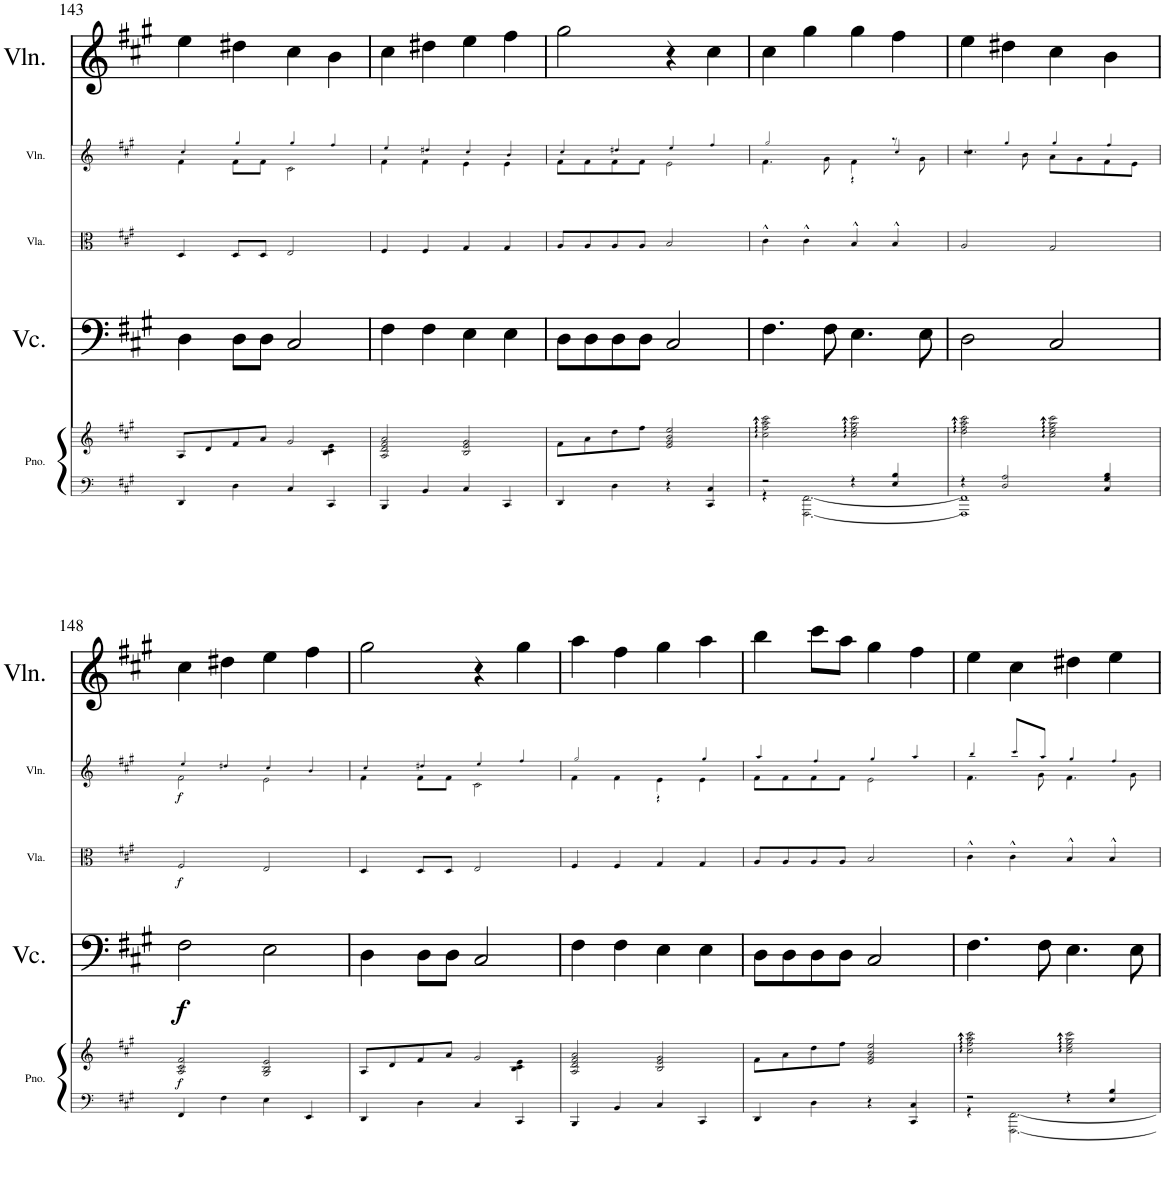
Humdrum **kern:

**kern	**kern	**dynam	**kern	**dynam	**kern	**dynam	**kern	**dynam	**kern
*part5	*part5	*part5	*part4	*part4	*part3	*part3	*part2	*part2	*part1
*staff6	*staff5	*staff5/6	*staff4	*staff4	*staff3	*staff3	*staff2	*staff2	*staff1
*I"Piano	*	*	*I"Violoncello	*	*I"Viola	*	*I"Violin	*	*I"Violin
*I'Pno.	*	*	*I'Vc.	*	*I'Vla.	*	*I'Vln.	*	*I'Vln.
!!LO:PB:g=z
*clefF4	*clefG2	*	*clefF4	*	*clefC3	*	*clefG2	*	*clefG2
*k[f#c#g#]	*k[f#c#g#]	*	*k[f#c#g#]	*	*k[f#c#g#]	*	*k[f#c#g#]	*	*k[f#c#g#]
*M2/2	*M2/2	*	*M2/2	*	*M2/2	*	*M2/2	*	*M2/2
*met(c|)	*met(c|)	*	*met(c|)	*	*met(c|)	*	*met(c|)	*	*met(c|)
=143	=143	=143	=143	=143	=143	=143	=143	=143	=143
*	*^	*	*	*	*	*	*^	*	*
4DD/	8A/L	2.ryy	.	4D\	.	4D/	.	4f#\	4cc#!/	.	4ee\
.	8d/	.	.	.	.	.	.	.	.	.	.
4D\	8f#/	.	.	8D\L	.	8D/L	.	8f#\L	4gg#!/	.	4dd#X\
.	8a/J	.	.	8D\J	.	8D/J	.	8f#\J	.	.	.
4C#/	2g#/	.	.	2C#/	.	2E/	.	2c#\	4gg#!/	.	4cc#\
4CC#/	.	4B\ 4c#\ 4e\	.	.	.	.	.	.	4ff#!/	.	4b\
*	*v	*v	*	*	*	*	*	*	*	*	*
=144	=144	=144	=144	=144	=144	=144	=144	=144	=144	=144
4BBB/	2A/ 2d/ 2f#/ 2a/	.	4F#\	.	4F#/	.	4f#\	4ee!/	.	4cc#\
4BB/	.	.	4F#\	.	4F#/	.	4f#\	4dd#X!/	.	4dd#X\
4C#/	2B/ 2e/ 2g#/	.	4E\	.	4G#/	.	4e\	4cc#!/	.	4ee\
4CC#/	.	.	4E\	.	4G#/	.	4e\	4b!/	.	4ff#\
=145	=145	=145	=145	=145	=145	=145	=145	=145	=145	=145
4DD/	8f#\L	.	8D\L	.	8A/L	.	8f#\L	4cc#!/	.	2gg#\
.	8a\	.	8D\	.	8A/	.	8f#\	.	.	.
4D\	8dd\	.	8D\	.	8A/	.	8f#\	4dd#X!/	.	.
.	8ff#\J	.	8D\J	.	8A/J	.	8f#\J	.	.	.
4r	2e/ 2g#/ 2b/ 2ee/	.	2C#/	.	2B/	.	2e\	4ee!/	.	4r
4CC#/ 4C#/	.	.	.	.	.	.	.	4ff#!/	.	4cc#\
=146	=146	=146	=146	=146	=146	=146	=146	=146	=146	=146
*^	*	*	*	*	*	*	*	*	*	*
2r	4r	2cc#\ 2ff#\ 2aa\ 2ccc#\	.	4.F#\	.	4c#^^\	.	4.f#\	2gg#!/	.	4cc#\
.	[2.FFF#\ [2.FF#\	.	.	.	.	4c#^^\	.	.	.	.	4gg#\
.	.	.	.	8F#\	.	.	.	8g#\	.	.	.
4r	.	2cc#\ 2ee\ 2gg#\ 2ccc#\	.	4.E\	.	4B^^/	.	4f#\	4r	.	4gg#\
4E/ 4B/	.	.	.	.	.	4B^^/	.	8r	4cc#!/	.	4ff#\
.	.	.	.	8E\	.	.	.	8g#\	.	.	.
=147	=147	=147	=147	=147	=147	=147	=147	=147	=147	=147	=147
4r	1FFF#] 1FF#]	2dd\ 2ff#\ 2aa\ 2ccc#\	.	2D\	.	2A/	.	4.cc#\	4cc#!/	.	4ee\
2D/ 2A/	.	.	.	.	.	.	.	.	4gg#!/	.	4dd#X\
.	.	.	.	.	.	.	.	8b\	.	.	.
.	.	2cc#\ 2ee\ 2gg#\ 2ccc#\	.	2C#/	.	2G#/	.	8a\L	4gg#!/	.	4cc#\
.	.	.	.	.	.	.	.	8g#\	.	.	.
4C#/ 4G#/ 4B/	.	.	.	.	.	.	.	8f#\	4ff#!/	.	4b\
.	.	.	.	.	.	.	.	8e\J	.	.	.
*v	*v	*	*	*	*	*	*	*	*	*	*
!!LO:LB:g=z
=148	=148	=148	=148	=148	=148	=148	=148	=148	=148	=148
!	!	!LO:DY:b	!	!LO:DY:b	!	!LO:DY:b	!	!	!LO:DY:b	!
4FF#/	2A/ 2c#/ 2f#/	f	2F#\	f	2F#/	f	2f#\	4ee!/	f	4cc#\
4F#\	.	.	.	.	.	.	.	4dd#X!/	.	4dd#X\
4E\	2G#/ 2B/ 2e/	.	2E\	.	2E/	.	2e\	4cc#!/	.	4ee\
4EE/	.	.	.	.	.	.	.	4b!/	.	4ff#\
=149	=149	=149	=149	=149	=149	=149	=149	=149	=149	=149
*	*^	*	*	*	*	*	*	*	*	*
4DD/	8A/L	2.ryy	.	4D\	.	4D/	.	4f#\	4cc#!/	.	2gg#\
.	8d/	.	.	.	.	.	.	.	.	.	.
4D\	8f#/	.	.	8D\L	.	8D/L	.	8f#\L	4dd#X!/	.	.
.	8a/J	.	.	8D\J	.	8D/J	.	8f#\J	.	.	.
4C#/	2g#/	.	.	2C#/	.	2E/	.	2c#\	4ee!/	.	4r
4CC#/	.	4B\ 4c#\ 4e\	.	.	.	.	.	.	4ff#!/	.	4gg#\
*	*v	*v	*	*	*	*	*	*	*	*	*
=150	=150	=150	=150	=150	=150	=150	=150	=150	=150	=150
4BBB/	2A/ 2d/ 2f#/ 2a/	.	4F#\	.	4F#/	.	4f#\	2gg#!/	.	4aa\
4BB/	.	.	4F#\	.	4F#/	.	4f#\	.	.	4ff#\
4C#/	2B/ 2e/ 2g#/	.	4E\	.	4G#/	.	4e\	4r	.	4gg#\
4CC#/	.	.	4E\	.	4G#/	.	4e\	4gg#!/	.	4aa\
=151	=151	=151	=151	=151	=151	=151	=151	=151	=151	=151
4DD/	8f#\L	.	8D\L	.	8A/L	.	8f#\L	4aa!/	.	4bb\
.	8a\	.	8D\	.	8A/	.	8f#\	.	.	.
4D\	8dd\	.	8D\	.	8A/	.	8f#\	4ff#!/	.	8ccc#\L
.	8ff#\J	.	8D\J	.	8A/J	.	8f#\J	.	.	8aa\J
4r	2e/ 2g#/ 2b/ 2ee/	.	2C#/	.	2B/	.	2e\	4gg#!/	.	4gg#\
4CC#/ 4C#/	.	.	.	.	.	.	.	4aa!/	.	4ff#\
=152	=152	=152	=152	=152	=152	=152	=152	=152	=152	=152
*^	*	*	*	*	*	*	*	*	*	*
2r	4r	2cc#\ 2ff#\ 2aa\ 2ccc#\	.	4.F#\	.	4c#^^\	.	4.f#\	4bb!/	.	4ee\
.	[2.FFF#\ [2.FF#\	.	.	.	.	4c#^^\	.	.	8ccc#!/L	.	4cc#\
.	.	.	.	8F#\	.	.	.	8g#\	8aa!/J	.	.
4r	.	2cc#\ 2ee\ 2gg#\ 2ccc#\	.	4.E\	.	4B^^/	.	4.f#\	4gg#!/	.	4dd#X\
4E/ 4B/	.	.	.	.	.	4B^^/	.	.	4ff#!/	.	4ee\
.	.	.	.	8E\	.	.	.	8g#\	.	.	.
*v	*v	*	*	*	*	*	*	*v	*v	*	*
=	=	=	=	=	=	=	=	=	=
*-	*-	*-	*-	*-	*-	*-	*-	*-	*-
